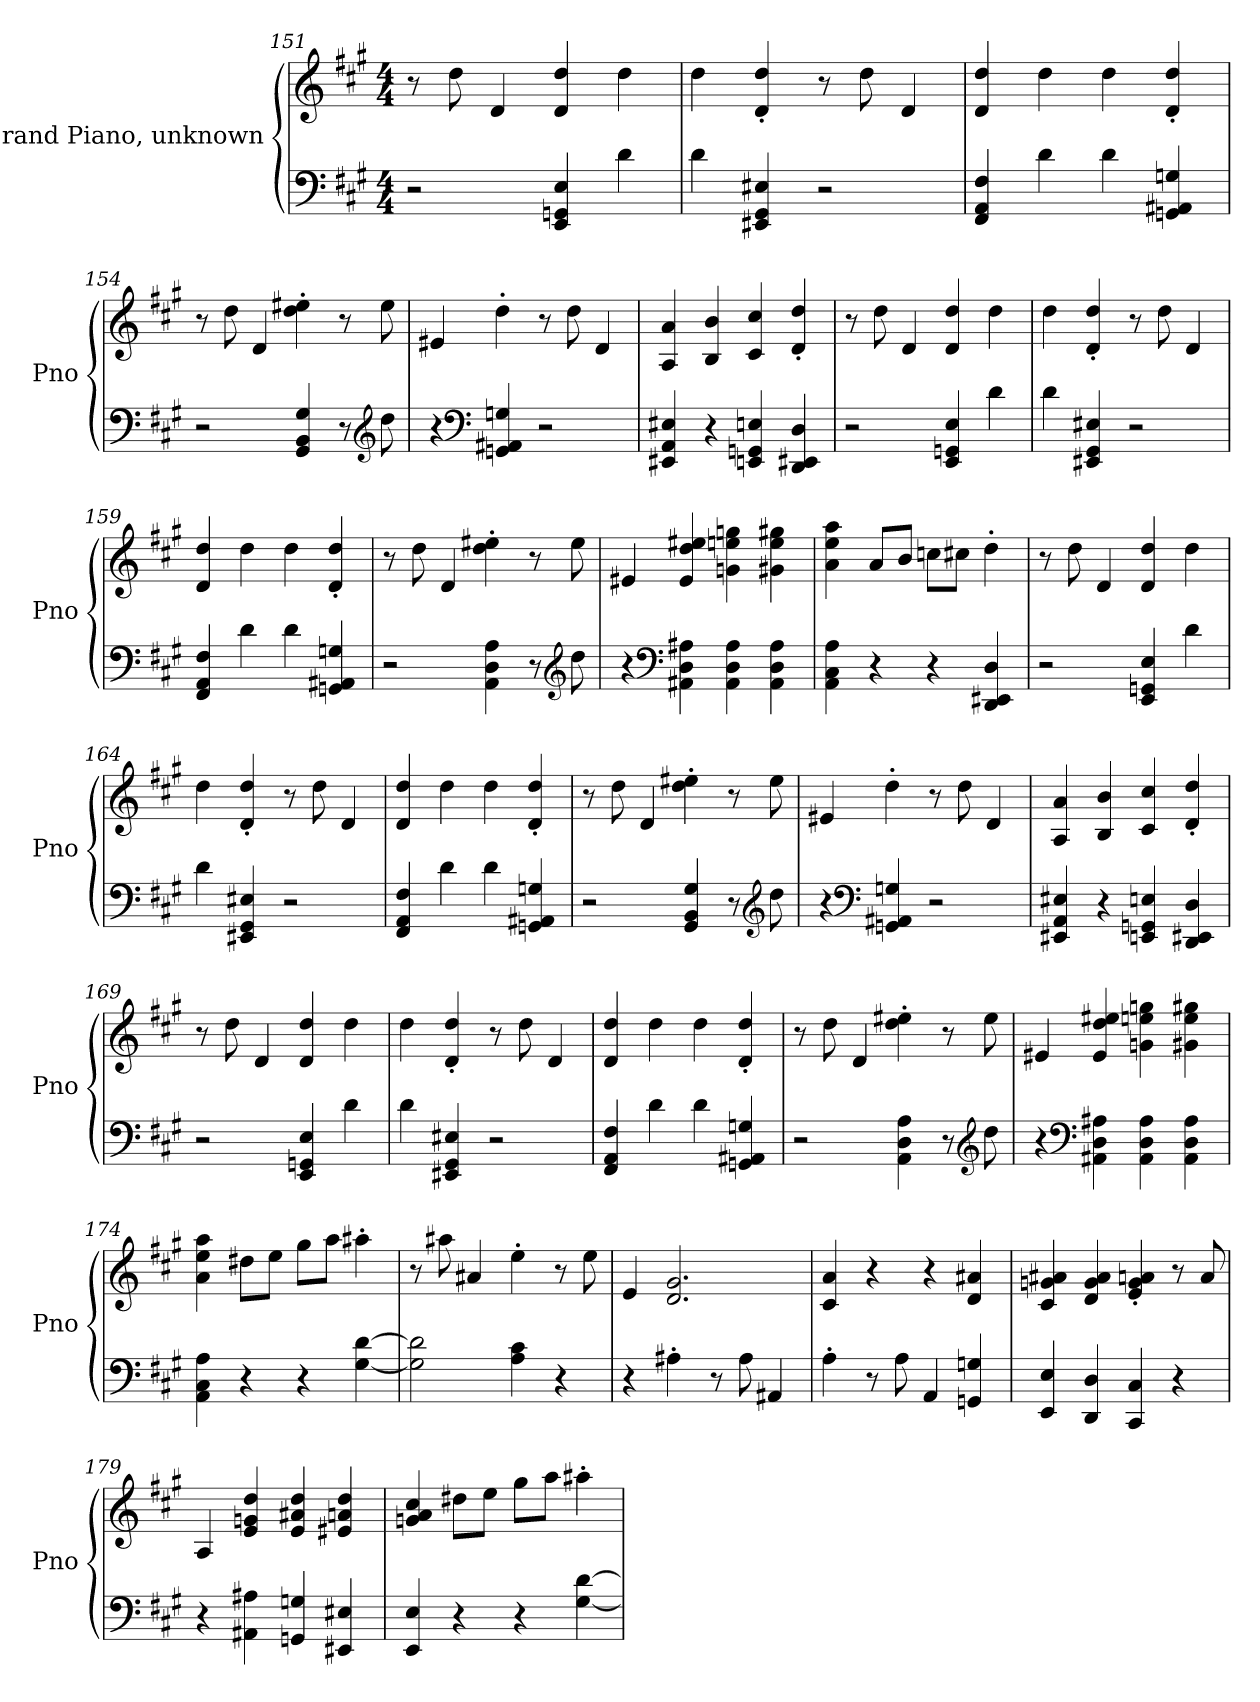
**kern	**kern
*part1	*part1
*staff2	*staff1
*I"Grand Piano, unknown	*
*I'Pno	*
*clefF4	*clefG2
*k[f#c#g#]	*k[f#c#g#]
*M4/4	*M4/4
=151	=151
2r	8r
.	8dd\
.	4d/
4EE/ 4GGn/ 4E/	4d/ 4dd/
4d\	4dd\
=152	=152
4d\	4dd\
4EE#X/ 4GG#/ 4E#X/	4d/' 4dd/'
2r	8r
.	8dd\
.	4d/
=153	=153
4FF#/ 4AA/ 4F#/	4d/ 4dd/
4d\	4dd\
4d\	4dd\
4GGn/ 4AA#X/ 4Gn/	4d/' 4dd/'
!!LO:LB:g=z
=154	=154
2r	8r
.	8dd\
.	4d/
4GG#/ 4BB/ 4G#/	4dd\' 4ee#X\'
8r	8r
*clefG2	*
8dd\	8ee#\
=155	=155
4r	4e#X/
*clefF4	*
4GGn/ 4AA#X/ 4Gn/	4dd'\
2r	8r
.	8dd\
.	4d/
=156	=156
4EE#X/ 4AA/ 4E#X/	4A/ 4a/
4r	4B/ 4b/
4EEn/ 4GGn/ 4En/	4c#/ 4cc#/
4DD/ 4EE#X/ 4D/	4d/' 4dd/'
=157	=157
2r	8r
.	8dd\
.	4d/
4EE/ 4GGn/ 4E/	4d/ 4dd/
4d\	4dd\
=158	=158
4d\	4dd\
4EE#X/ 4GG#/ 4E#X/	4d/' 4dd/'
2r	8r
.	8dd\
.	4d/
!!LO:LB:g=z
=159	=159
4FF#/ 4AA/ 4F#/	4d/ 4dd/
4d\	4dd\
4d\	4dd\
4GGn/ 4AA#X/ 4Gn/	4d/' 4dd/'
=160	=160
2r	8r
.	8dd\
.	4d/
4AA\ 4D\ 4A\	4dd\' 4ee#X\'
8r	8r
*clefG2	*
8dd\	8ee#\
=161	=161
4r	4e#X/
*clefF4	*
4AA#X\ 4D\ 4A#X\	4e#/ 4dd/ 4ee#X/
4AA#\ 4D\ 4A#\	4gn\ 4een\ 4ggn\
4AA#\ 4D\ 4A#\	4g#X\ 4ee\ 4gg#X\
=162	=162
4AA\ 4C#\ 4A\	4a\ 4ee\ 4aa\
4r	8a/L
.	8b/J
4r	8ccn\L
.	8cc#X\J
4DD/ 4EE#X/ 4D/	4dd'\
=163	=163
2r	8r
.	8dd\
.	4d/
4EE/ 4GGn/ 4E/	4d/ 4dd/
4d\	4dd\
!!LO:PB:g=z
=164	=164
4d\	4dd\
4EE#X/ 4GG#/ 4E#X/	4d/' 4dd/'
2r	8r
.	8dd\
.	4d/
=165	=165
4FF#/ 4AA/ 4F#/	4d/ 4dd/
4d\	4dd\
4d\	4dd\
4GGn/ 4AA#X/ 4Gn/	4d/' 4dd/'
=166	=166
2r	8r
.	8dd\
.	4d/
4GG#/ 4BB/ 4G#/	4dd\' 4ee#X\'
8r	8r
*clefG2	*
8dd\	8ee#\
=167	=167
4r	4e#X/
*clefF4	*
4GGn/ 4AA#X/ 4Gn/	4dd'\
2r	8r
.	8dd\
.	4d/
=168	=168
4EE#X/ 4AA/ 4E#X/	4A/ 4a/
4r	4B/ 4b/
4EEn/ 4GGn/ 4En/	4c#/ 4cc#/
4DD/ 4EE#X/ 4D/	4d/' 4dd/'
!!LO:LB:g=z
=169	=169
2r	8r
.	8dd\
.	4d/
4EE/ 4GGn/ 4E/	4d/ 4dd/
4d\	4dd\
=170	=170
4d\	4dd\
4EE#X/ 4GG#/ 4E#X/	4d/' 4dd/'
2r	8r
.	8dd\
.	4d/
=171	=171
4FF#/ 4AA/ 4F#/	4d/ 4dd/
4d\	4dd\
4d\	4dd\
4GGn/ 4AA#X/ 4Gn/	4d/' 4dd/'
=172	=172
2r	8r
.	8dd\
.	4d/
4AA\ 4D\ 4A\	4dd\' 4ee#X\'
8r	8r
*clefG2	*
8dd\	8ee#\
=173	=173
4r	4e#X/
*clefF4	*
4AA#X\ 4D\ 4A#X\	4e#/ 4dd/ 4ee#X/
4AA#\ 4D\ 4A#\	4gn\ 4een\ 4ggn\
4AA#\ 4D\ 4A#\	4g#X\ 4ee\ 4gg#X\
!!LO:LB:g=z
=174	=174
4AA\ 4C#\ 4A\	4a\ 4ee\ 4aa\
4r	8dd#X\L
.	8ee\J
4r	8gg#\L
.	8aa\J
[4G#\ [4d\	4aa#X'\
=175	=175
2G#\] 2d\]	8r
.	8aa#X\
.	4a#X/
4A\ 4c#\	4ee'\
4r	8r
.	8ee\
=176	=176
4r	4e/
4A#X'\	2.d/ 2.g#/
8r	.
8A#\	.
4AA#X/	.
=177	=177
4A'\	4c#/ 4a/
8r	4r
8A\	.
4AA/	4r
4GGn/ 4Gn/	4d/ 4a#X/
=178	=178
4EE/ 4E/	4c#/ 4gn/ 4a#X/
4DD/ 4D/	4d/ 4g/ 4a#/
4CC#/ 4C#/	4e/' 4g/' 4an/'
4r	8r
.	8a/
!!LO:LB:g=z
=179	=179
4r	4A/
4AA#X\ 4A#X\	4e/ 4gn/ 4dd/
4GGn/ 4Gn/	4e/ 4a#X/ 4dd/
4EE#X/ 4E#X/	4e#X/ 4an/ 4dd/
=180	=180
4EE/ 4E/	4gn/ 4a/ 4cc#/
4r	8dd#X\L
.	8ee\J
4r	8gg#\L
.	8aa\J
[4G#\ [4d\	4aa#X'\
=	=
*-	*-
